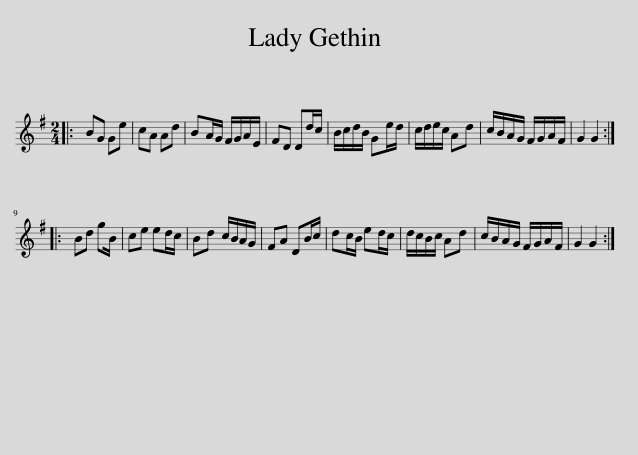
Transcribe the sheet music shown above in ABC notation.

X:1
L:1/8
M:2/4
I:linebreak $
K:G
V:1 treble
V:1
|: BG Ge | cA Ad | BA/G/ F/G/A/E/ | FD Dd/c/ | B/c/d/B/ Ge/d/ | %5
 c/d/e/c/ Ad | c/B/A/G/ F/G/A/F/ | G2 G2 ::$ Bd gB/ | ce ed/c/ | %10
 Bd c/B/A/G/ | FA DB/c/ | dc/B/ ed/c/ | d/c/B/c/ Ad | c/B/A/G/ F/G/A/F/ | %15
 G2 G2 :| %16
